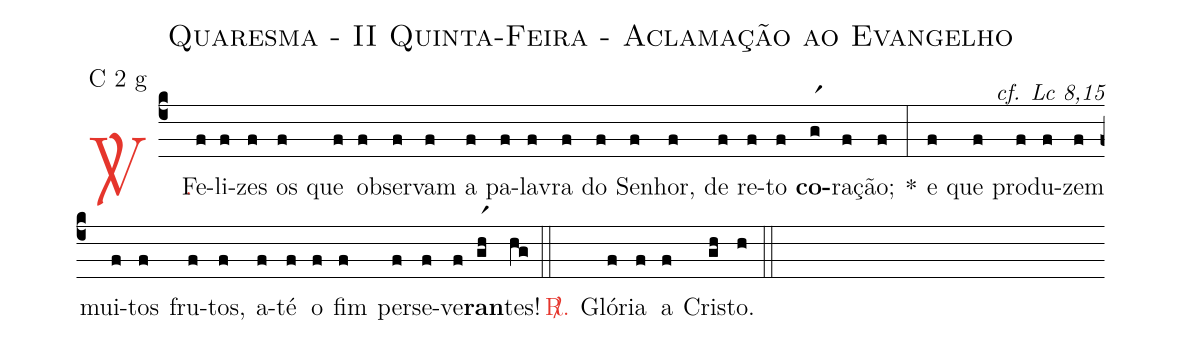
name: Quaresma - II Quinta-Feira - Aclamação ao Evangelho;
mode: C 2 g;
commentary: cf. Lc 8,15;
%%
(c4)

<c><sp>V/</sp>.</c>() Fe(f)li(f)zes(f) os(f) que(f) ob(f)ser(f)vam(f) a(f) pa(f)la(f)vra(f) do(f) Se(f)nhor,(f) de(f) re(f)to(f) <b>co</b>(gr1)ra(f)ção;(f) *(:) e(f) que(f) pro(f)du(f)zem(f) mui(f)tos(f) fru(f)tos,(f) a(f)té(f) o(f) fim(f) per(f)se(f)ve(f)<b>ran</b>(gr1h)tes!(hg)

(::)

<c><sp>R/</sp>.</c>() Gló(f)ria(f) a(f) Cris(gh)to.(h)

(::)
